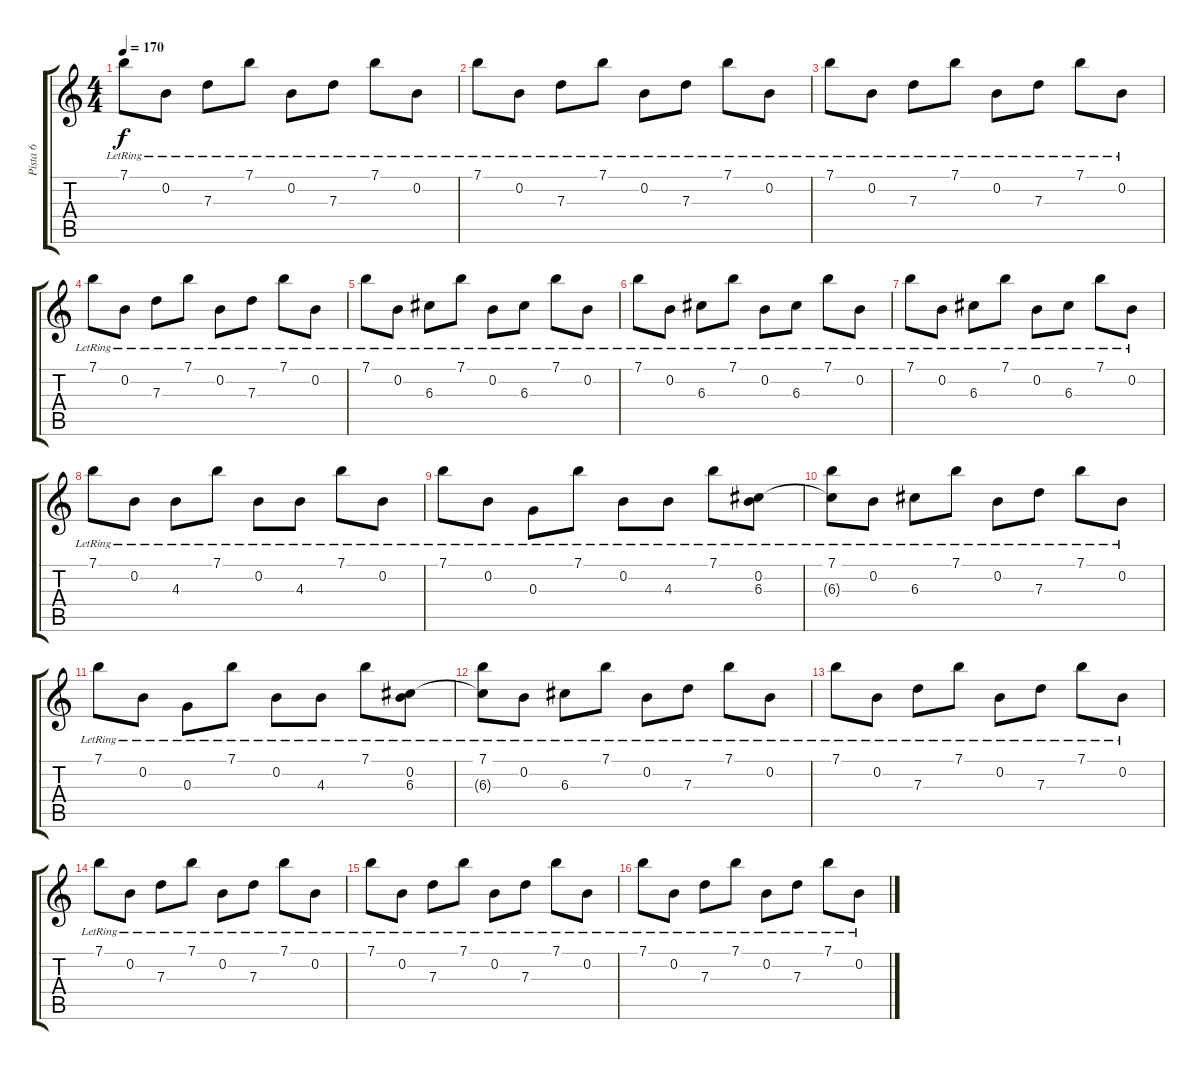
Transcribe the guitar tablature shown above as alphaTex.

\track ("Pista 6" "Pista 6") {instrument electricguitarmuted}
\staff {score tabs}
\tuning (E4 B3 G3 D3 A2 D2) {hide}
\ts (4 4)
\tempo 170
\clef g2
\ks c
7.1{lr}.8{dy f} 0.2{lr}.8 7.3{lr}.8 7.1{lr}.8 0.2{lr}.8 7.3{lr}.8 7.1{lr}.8 0.2{lr}.8 |
7.1{lr}.8 0.2{lr}.8 7.3{lr}.8 7.1{lr}.8 0.2{lr}.8 7.3{lr}.8 7.1{lr}.8 0.2{lr}.8 |
7.1{lr}.8 0.2{lr}.8 7.3{lr}.8 7.1{lr}.8 0.2{lr}.8 7.3{lr}.8 7.1{lr}.8 0.2{lr}.8 |
7.1{lr}.8 0.2{lr}.8 7.3{lr}.8 7.1{lr}.8 0.2{lr}.8 7.3{lr}.8 7.1{lr}.8 0.2{lr}.8 |
7.1{lr}.8 0.2{lr}.8 6.3{lr}.8 7.1{lr}.8 0.2{lr}.8 6.3{lr}.8 7.1{lr}.8 0.2{lr}.8 |
7.1{lr}.8 0.2{lr}.8 6.3{lr}.8 7.1{lr}.8 0.2{lr}.8 6.3{lr}.8 7.1{lr}.8 0.2{lr}.8 |
7.1{lr}.8 0.2{lr}.8 6.3{lr}.8 7.1{lr}.8 0.2{lr}.8 6.3{lr}.8 7.1{lr}.8 0.2{lr}.8 |
7.1{lr}.8 0.2{lr}.8 4.3{lr}.8 7.1{lr}.8 0.2{lr}.8 4.3{lr}.8 7.1{lr}.8 0.2{lr}.8 |
7.1{lr}.8 0.2{lr}.8 0.3{lr}.8 7.1{lr}.8 0.2{lr}.8 4.3{lr}.8 7.1{lr}.8 (0.2{lr} 6.3{lr}).8 |
(7.1{lr} 6.3{t}).8 0.2{lr}.8 6.3{lr}.8 7.1{lr}.8 0.2{lr}.8 7.3{lr}.8 7.1{lr}.8 0.2{lr}.8 |
7.1{lr}.8 0.2{lr}.8 0.3{lr}.8 7.1{lr}.8 0.2{lr}.8 4.3{lr}.8 7.1{lr}.8 (0.2{lr} 6.3{lr}).8 |
(7.1{lr} 6.3{t}).8 0.2{lr}.8 6.3{lr}.8 7.1{lr}.8 0.2{lr}.8 7.3{lr}.8 7.1{lr}.8 0.2{lr}.8 |
7.1{lr}.8{volume 12} 0.2{lr}.8 7.3{lr}.8 7.1{lr}.8 0.2{lr}.8 7.3{lr}.8 7.1{lr}.8 0.2{lr}.8 |
7.1{lr}.8 0.2{lr}.8 7.3{lr}.8 7.1{lr}.8 0.2{lr}.8 7.3{lr}.8 7.1{lr}.8 0.2{lr}.8 |
7.1{lr}.8 0.2{lr}.8 7.3{lr}.8 7.1{lr}.8 0.2{lr}.8 7.3{lr}.8 7.1{lr}.8 0.2{lr}.8 |
7.1{lr}.8 0.2{lr}.8 7.3{lr}.8 7.1{lr}.8 0.2{lr}.8 7.3{lr}.8 7.1{lr}.8 0.2{lr}.8
